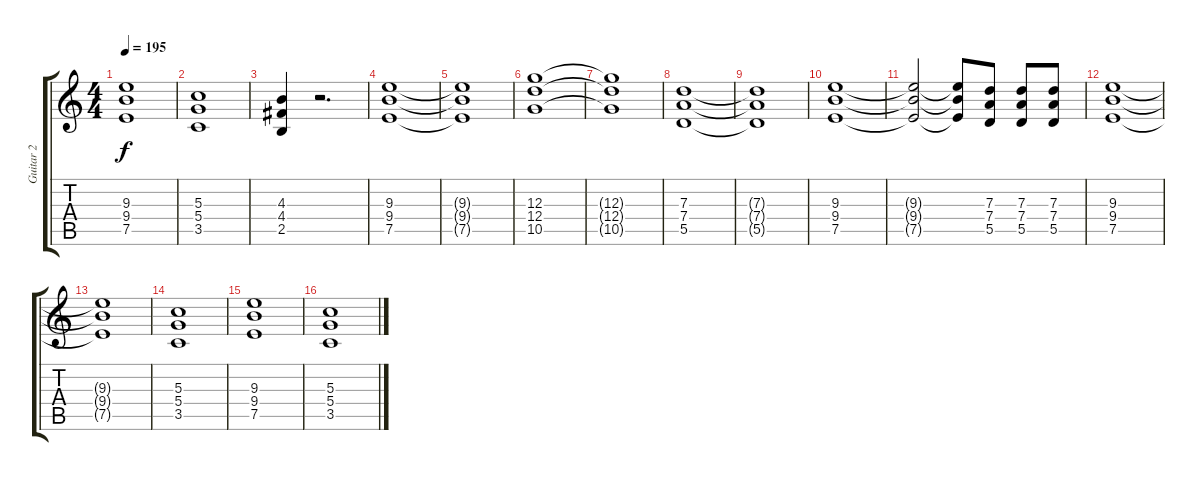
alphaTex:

\track ("Guitar 2" "Guitar 2") {instrument distortionguitar}
\staff {score tabs}
\tuning (E4 B3 G3 D3 A2 E2) {hide}
\ts (4 4)
\tempo 195
\clef g2
\ks c
(9.3 9.4 7.5).1{dy f} |
(5.3 5.4 3.5).1 |
(4.3 4.4 2.5).4 r.2{d} |
(9.3 9.4 7.5).1 |
(9.3{t} 9.4{t} 7.5{t}).1 |
(12.3 12.4 10.5).1 |
(12.3{t} 12.4{t} 10.5{t}).1 |
(7.3 7.4 5.5).1 |
(7.3{t} 7.4{t} 5.5{t}).1 |
(9.3 9.4 7.5).1 |
(9.3{t} 9.4{t} 7.5{t}).2 (9.3{t} 9.4{t} 7.5{t}).8 (7.3 7.4 5.5).8 (7.3 7.4 5.5).8 (7.3 7.4 5.5).8 |
(9.3 9.4 7.5).1 |
(9.3{t} 9.4{t} 7.5{t}).1 |
(5.3 5.4 3.5).1 |
(9.3 9.4 7.5).1 |
(5.3 5.4 3.5).1
